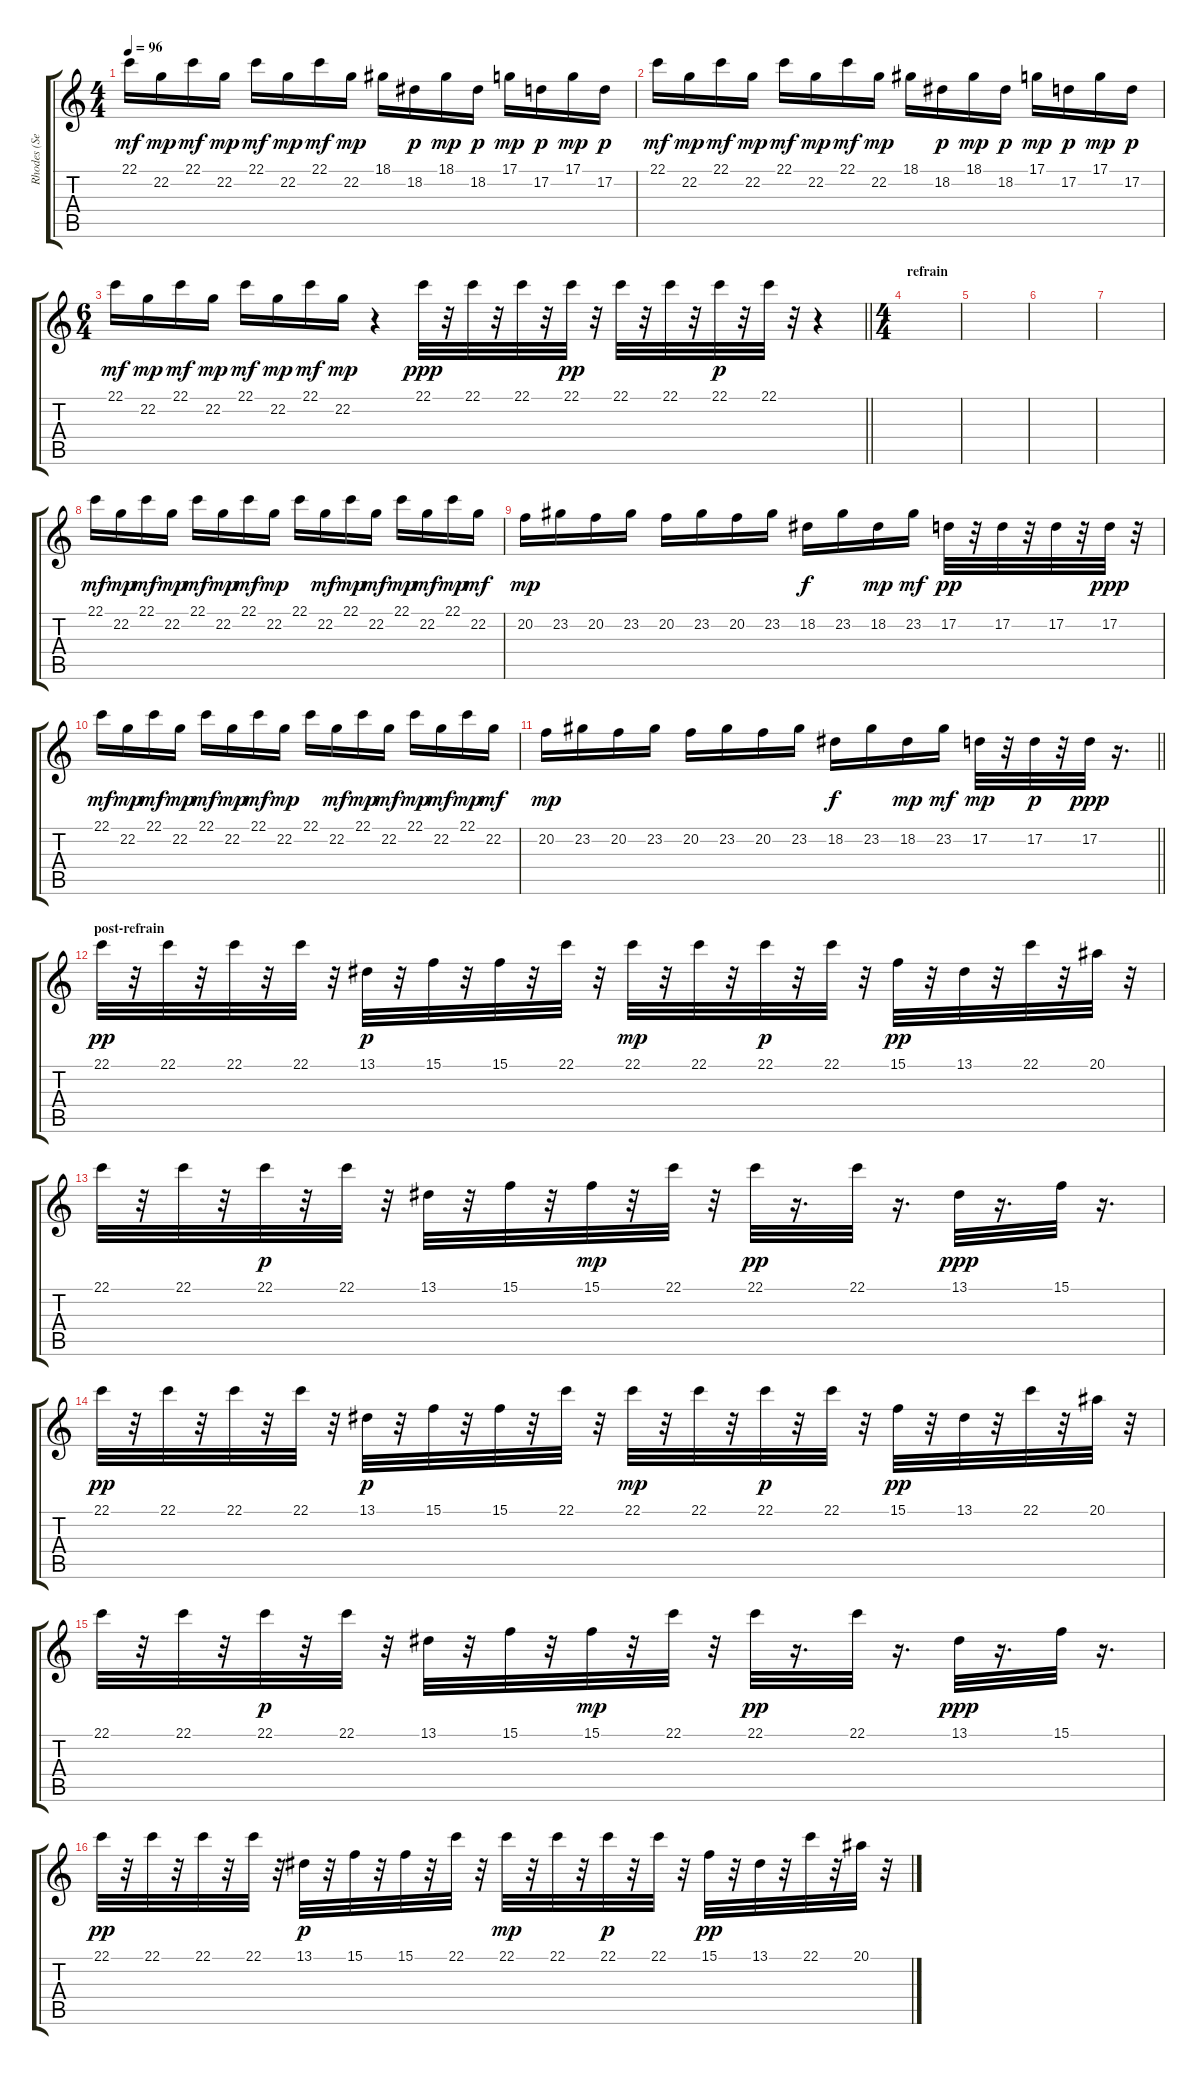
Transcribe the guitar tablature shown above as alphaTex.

\track ("Rhodes (Semple)" "Rhodes (Se") {instrument electricpiano1}
\staff {score tabs}
\tuning (D4 A3 F3 C3 G2 C2) {hide}
\ts (4 4)
\tempo 96
\clef g2
\ks c
22.1.16{dy mf} 22.2.16{dy mp} 22.1.16{dy mf} 22.2.16{dy mp} 22.1.16{dy mf} 22.2.16{dy mp} 22.1.16{dy mf} 22.2.16{dy mp} 18.1.16 18.2.16{dy p} 18.1.16{dy mp} 18.2.16{dy p} 17.1.16{dy mp} 17.2.16{dy p} 17.1.16{dy mp} 17.2.16{dy p} |
22.1.16{dy mf} 22.2.16{dy mp} 22.1.16{dy mf} 22.2.16{dy mp} 22.1.16{dy mf} 22.2.16{dy mp} 22.1.16{dy mf} 22.2.16{dy mp} 18.1.16 18.2.16{dy p} 18.1.16{dy mp} 18.2.16{dy p} 17.1.16{dy mp} 17.2.16{dy p} 17.1.16{dy mp} 17.2.16{dy p} |
\ts (6 4)
\barLineRight lightlight
22.1.16{dy mf} 22.2.16{dy mp} 22.1.16{dy mf} 22.2.16{dy mp} 22.1.16{dy mf} 22.2.16{dy mp} 22.1.16{dy mf} 22.2.16{dy mp} r.4 22.1.32{dy ppp} r.32 22.1.32 r.32 22.1.32 r.32 22.1.32{dy pp} r.32 22.1.32 r.32 22.1.32 r.32 22.1.32{dy p} r.32 22.1.32 r.32 r.4 |
\ts (4 4)
\section ("" "refrain")
|
|
|
|
22.1.16{dy mf} 22.2.16{dy mp} 22.1.16{dy mf} 22.2.16{dy mp} 22.1.16{dy mf} 22.2.16{dy mp} 22.1.16{dy mf} 22.2.16{dy mp} 22.1.16 22.2.16{dy mf} 22.1.16{dy mp} 22.2.16{dy mf} 22.1.16{dy mp} 22.2.16{dy mf} 22.1.16{dy mp} 22.2.16{dy mf} |
20.2.16{dy mp} 23.2.16 20.2.16 23.2.16 20.2.16 23.2.16 20.2.16 23.2.16 18.2.16{dy f} 23.2.16 18.2.16{dy mp} 23.2.16{dy mf} 17.2.32{dy pp} r.32 17.2.32 r.32 17.2.32 r.32 17.2.32{dy ppp} r.32 |
22.1.16{dy mf} 22.2.16{dy mp} 22.1.16{dy mf} 22.2.16{dy mp} 22.1.16{dy mf} 22.2.16{dy mp} 22.1.16{dy mf} 22.2.16{dy mp} 22.1.16 22.2.16{dy mf} 22.1.16{dy mp} 22.2.16{dy mf} 22.1.16{dy mp} 22.2.16{dy mf} 22.1.16{dy mp} 22.2.16{dy mf} |
\barLineRight lightlight
20.2.16{dy mp} 23.2.16 20.2.16 23.2.16 20.2.16 23.2.16 20.2.16 23.2.16 18.2.16{dy f} 23.2.16 18.2.16{dy mp} 23.2.16{dy mf} 17.2.32{dy mp} r.32 17.2.32{dy p} r.32 17.2.32{dy ppp} r.16{d} |
\section ("" "post-refrain")
22.1.32{dy pp} r.32 22.1.32 r.32 22.1.32 r.32 22.1.32 r.32 13.1.32{dy p} r.32 15.1.32 r.32 15.1.32 r.32 22.1.32 r.32 22.1.32{dy mp} r.32 22.1.32 r.32 22.1.32{dy p} r.32 22.1.32 r.32 15.1.32{dy pp} r.32 13.1.32 r.32 22.1.32 r.32 20.1.32 r.32 |
22.1.32 r.32 22.1.32 r.32 22.1.32{dy p} r.32 22.1.32 r.32 13.1.32 r.32 15.1.32 r.32 15.1.32{dy mp} r.32 22.1.32 r.32 22.1.32{dy pp} r.16{d} 22.1.32 r.16{d} 13.1.32{dy ppp} r.16{d} 15.1.32 r.16{d} |
22.1.32{dy pp} r.32 22.1.32 r.32 22.1.32 r.32 22.1.32 r.32 13.1.32{dy p} r.32 15.1.32 r.32 15.1.32 r.32 22.1.32 r.32 22.1.32{dy mp} r.32 22.1.32 r.32 22.1.32{dy p} r.32 22.1.32 r.32 15.1.32{dy pp} r.32 13.1.32 r.32 22.1.32 r.32 20.1.32 r.32 |
22.1.32 r.32 22.1.32 r.32 22.1.32{dy p} r.32 22.1.32 r.32 13.1.32 r.32 15.1.32 r.32 15.1.32{dy mp} r.32 22.1.32 r.32 22.1.32{dy pp} r.16{d} 22.1.32 r.16{d} 13.1.32{dy ppp} r.16{d} 15.1.32 r.16{d} |
22.1.32{dy pp} r.32 22.1.32 r.32 22.1.32 r.32 22.1.32 r.32 13.1.32{dy p} r.32 15.1.32 r.32 15.1.32 r.32 22.1.32 r.32 22.1.32{dy mp} r.32 22.1.32 r.32 22.1.32{dy p} r.32 22.1.32 r.32 15.1.32{dy pp} r.32 13.1.32 r.32 22.1.32 r.32 20.1.32 r.32
